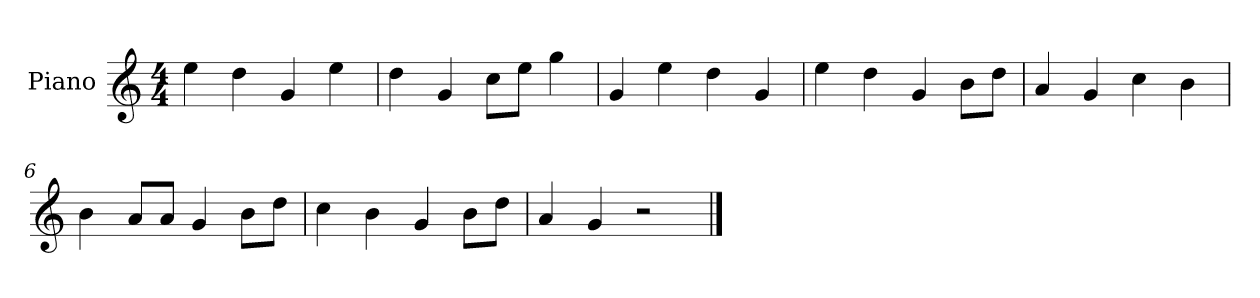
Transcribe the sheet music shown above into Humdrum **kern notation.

**kern
*part1
*staff1
*I"Piano
*I'P-no
*clefG2
*k[]
*M4/4
*MM90
=1
4ee\
4dd\
4g/
4ee\
=2
4dd\
4g/
8cc\L
8ee\J
4gg\
=3
4g/
4ee\
4dd\
4g/
=4
4ee\
4dd\
4g/
8b\L
8dd\J
=5
4a/
4g/
4cc\
4b\
=6
4b\
8a/L
8a/J
4g/
8b\L
8dd\J
=7
4cc\
4b\
4g/
8b\L
8dd\J
=8
4a/
4g/
2r
==
*-
